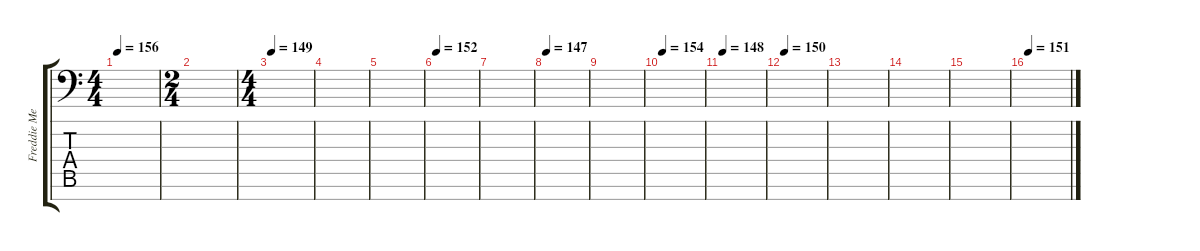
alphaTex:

\track ("Freddie Mercury - Bechstein Co" "Freddie Me") {instrument overdrivenguitar}
\staff {score tabs}
\tuning (G2 D2 A1 E1 B0 C-1 C-1) {hide}
\ts (4 4)
\tempo 156
\clef f4
\ks c
|
\ts (2 4)
|
\ts (4 4)
\tempo 149
|
|
|
\tempo 152
|
|
\tempo 147
|
|
\tempo 154
|
\tempo 148
|
\tempo 150
|
|
|
|
\tempo 151
